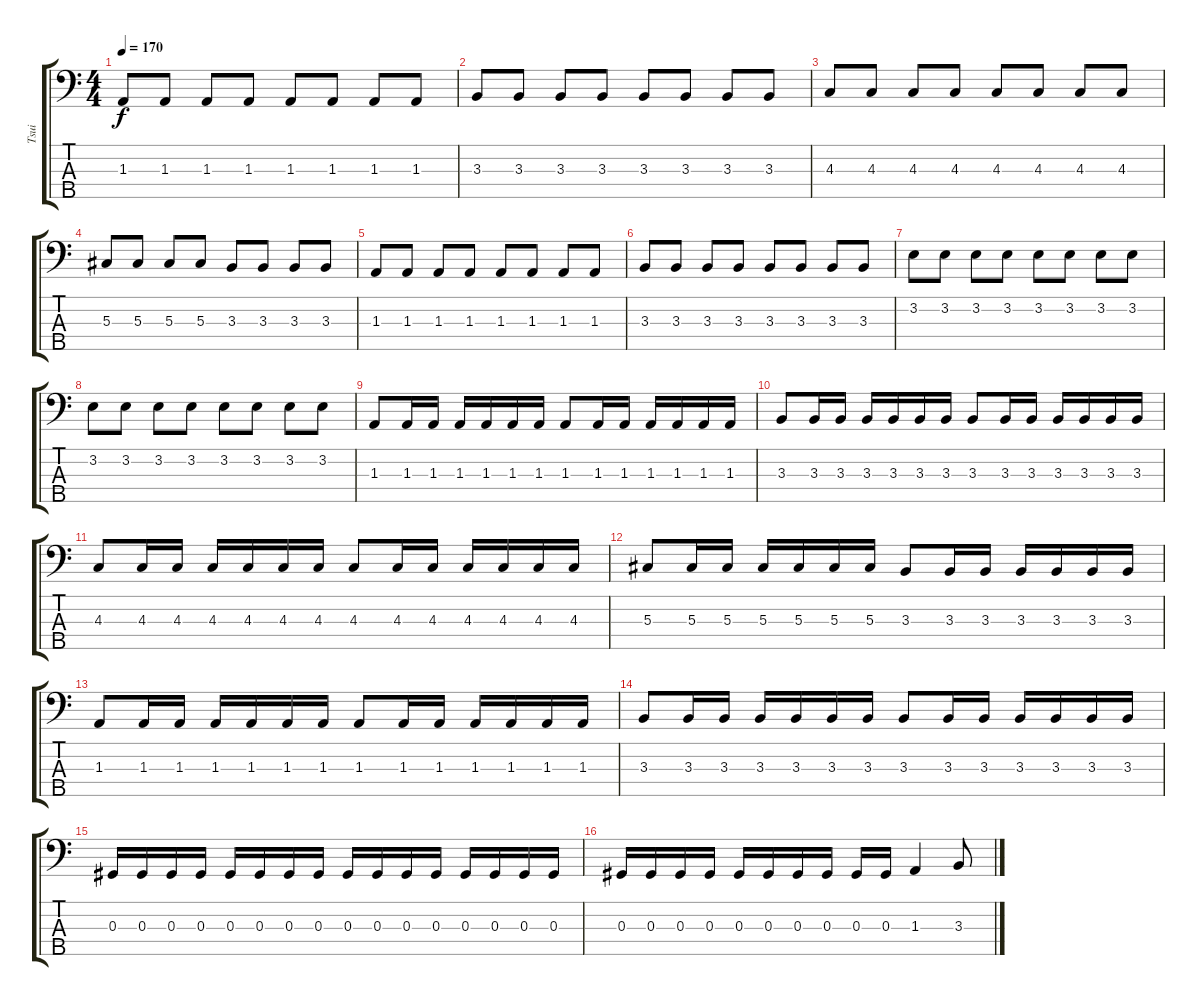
\track ("Tsui" "Tsui") {instrument electricbassfinger}
\staff {score tabs}
\tuning (Gb2 Db2 Ab1 Eb1 Bb0) {hide}
\ts (4 4)
\tempo 170
\clef f4
\ks c
1.3.8{dy f} 1.3.8 1.3.8 1.3.8 1.3.8 1.3.8 1.3.8 1.3.8 |
3.3.8 3.3.8 3.3.8 3.3.8 3.3.8 3.3.8 3.3.8 3.3.8 |
4.3.8 4.3.8 4.3.8 4.3.8 4.3.8 4.3.8 4.3.8 4.3.8 |
5.3.8 5.3.8 5.3.8 5.3.8 3.3.8 3.3.8 3.3.8 3.3.8 |
1.3.8 1.3.8 1.3.8 1.3.8 1.3.8 1.3.8 1.3.8 1.3.8 |
3.3.8 3.3.8 3.3.8 3.3.8 3.3.8 3.3.8 3.3.8 3.3.8 |
3.2.8 3.2.8 3.2.8 3.2.8 3.2.8 3.2.8 3.2.8 3.2.8 |
3.2.8 3.2.8 3.2.8 3.2.8 3.2.8 3.2.8 3.2.8 3.2.8 |
1.3.8 1.3.16 1.3.16 1.3.16 1.3.16 1.3.16 1.3.16 1.3.8 1.3.16 1.3.16 1.3.16 1.3.16 1.3.16 1.3.16 |
3.3.8 3.3.16 3.3.16 3.3.16 3.3.16 3.3.16 3.3.16 3.3.8 3.3.16 3.3.16 3.3.16 3.3.16 3.3.16 3.3.16 |
4.3.8 4.3.16 4.3.16 4.3.16 4.3.16 4.3.16 4.3.16 4.3.8 4.3.16 4.3.16 4.3.16 4.3.16 4.3.16 4.3.16 |
5.3.8 5.3.16 5.3.16 5.3.16 5.3.16 5.3.16 5.3.16 3.3.8 3.3.16 3.3.16 3.3.16 3.3.16 3.3.16 3.3.16 |
1.3.8 1.3.16 1.3.16 1.3.16 1.3.16 1.3.16 1.3.16 1.3.8 1.3.16 1.3.16 1.3.16 1.3.16 1.3.16 1.3.16 |
3.3.8 3.3.16 3.3.16 3.3.16 3.3.16 3.3.16 3.3.16 3.3.8 3.3.16 3.3.16 3.3.16 3.3.16 3.3.16 3.3.16 |
0.3.16 0.3.16 0.3.16 0.3.16 0.3.16 0.3.16 0.3.16 0.3.16 0.3.16 0.3.16 0.3.16 0.3.16 0.3.16 0.3.16 0.3.16 0.3.16 |
0.3.16 0.3.16 0.3.16 0.3.16 0.3.16 0.3.16 0.3.16 0.3.16 0.3.16 0.3.16 1.3.4 3.3.8
